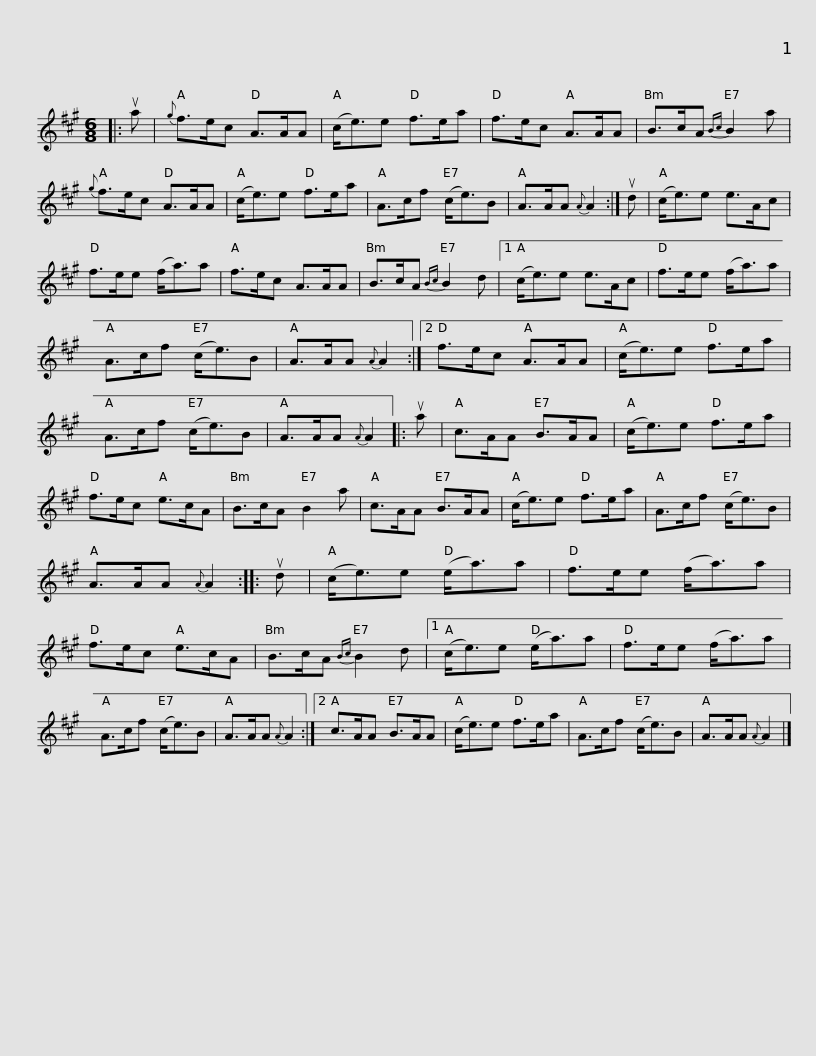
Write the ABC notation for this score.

X:1
L:1/8
M:6/8
I:linebreak $
K:A
V:1 treble
V:1
|: ua |{g} f>ec A>AA | (c<e)e f>ea | f>ec A>AA | B>cA{Bc} B2 a | %5
{g} f>ec A>AA |$ (c<e)e f>ea | A>cf (c<e)B | A>AA{A} A2 :| ud | %10
 (c<e)e e>Ac | f>ee (f<a)a | f>ec A>AA |$ B>cA{Bc} B2 d |1 (c<e)e e>Ac | %15
 f>ee (f<a)a | A>cf (c<e)B | A>AA{A} A2 :|2 f>ec A>AA |$ (c<e)e f>ea | %20
 A>cf (c<e)B | A>AA{A} A2 |: ua | c>AA B>AA | (c<e)e f>ea | %25
 f>ec e>cA |$ B>cA B2 a | c>AA B>AA | (c<e)e f>ea | A>cf (c<e)B | %30
 A>AA{A} A2 :: ud | (c<e)e (e<a)a |$ f>ee (f<a)a | f>ec e>cA | %35
 B>cA{Bc} B2 d |1 (c<e)e (e<a)a | f>ee (f<a)a | A>cf (c<e)B |$ A>AA{A} A2 :|2 %40
 c>AA B>AA | (c<e)e f>ea | A>cf (c<e)B | A>AA{A} A2 |] %44
